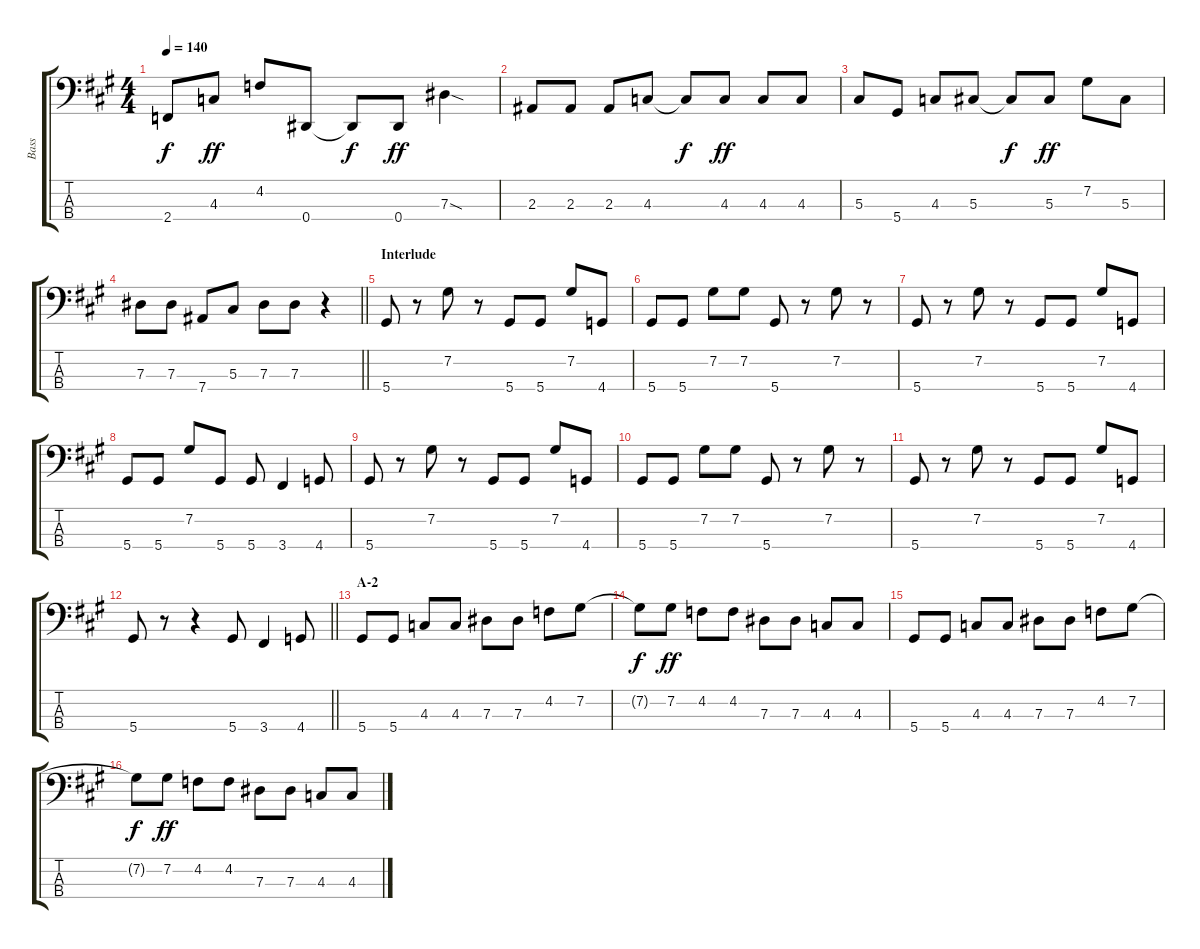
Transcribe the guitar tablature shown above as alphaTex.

\track ("Bass" "Bass") {instrument electricbasspick}
\staff {score tabs}
\tuning (Gb2 Db2 Ab1 Eb1) {hide}
\ts (4 4)
\tempo 140
\clef f4
\ks a
2.4{t}.8{dy f} 4.3.8{dy ff} 4.2.8 0.4.8 0.4{t}.8{dy f} 0.4.8{dy ff} 7.3{sod}.4 |
2.3.8 2.3.8 2.3.8 4.3.8 4.3{t}.8{dy f} 4.3.8{dy ff} 4.3.8 4.3.8 |
5.3.8 5.4.8 4.3.8 5.3.8 5.3{t}.8{dy f} 5.3.8{dy ff} 7.2.8 5.3.8 |
\barLineRight lightlight
7.3.8 7.3.8 7.4.8 5.3.8 7.3.8 7.3.8 r.4 |
\section ("" "Interlude")
5.4.8 r.8 7.2.8 r.8 5.4.8 5.4.8 7.2.8 4.4.8 |
5.4.8 5.4.8 7.2.8 7.2.8 5.4.8 r.8 7.2.8 r.8 |
5.4.8 r.8 7.2.8 r.8 5.4.8 5.4.8 7.2.8 4.4.8 |
5.4.8 5.4.8 7.2.8 5.4.8 5.4.8 3.4.4 4.4.8 |
5.4.8 r.8 7.2.8 r.8 5.4.8 5.4.8 7.2.8 4.4.8 |
5.4.8 5.4.8 7.2.8 7.2.8 5.4.8 r.8 7.2.8 r.8 |
5.4.8 r.8 7.2.8 r.8 5.4.8 5.4.8 7.2.8 4.4.8 |
\barLineRight lightlight
5.4.8 r.8 r.4 5.4.8 3.4.4 4.4.8 |
\section ("" "A-2")
5.4.8 5.4.8 4.3.8 4.3.8 7.3.8 7.3.8 4.2.8 7.2.8 |
7.2{t}.8{dy f} 7.2.8{dy ff} 4.2.8 4.2.8 7.3.8 7.3.8 4.3.8 4.3.8 |
5.4.8 5.4.8 4.3.8 4.3.8 7.3.8 7.3.8 4.2.8 7.2.8 |
7.2{t}.8{dy f} 7.2.8{dy ff} 4.2.8 4.2.8 7.3.8 7.3.8 4.3.8 4.3.8
